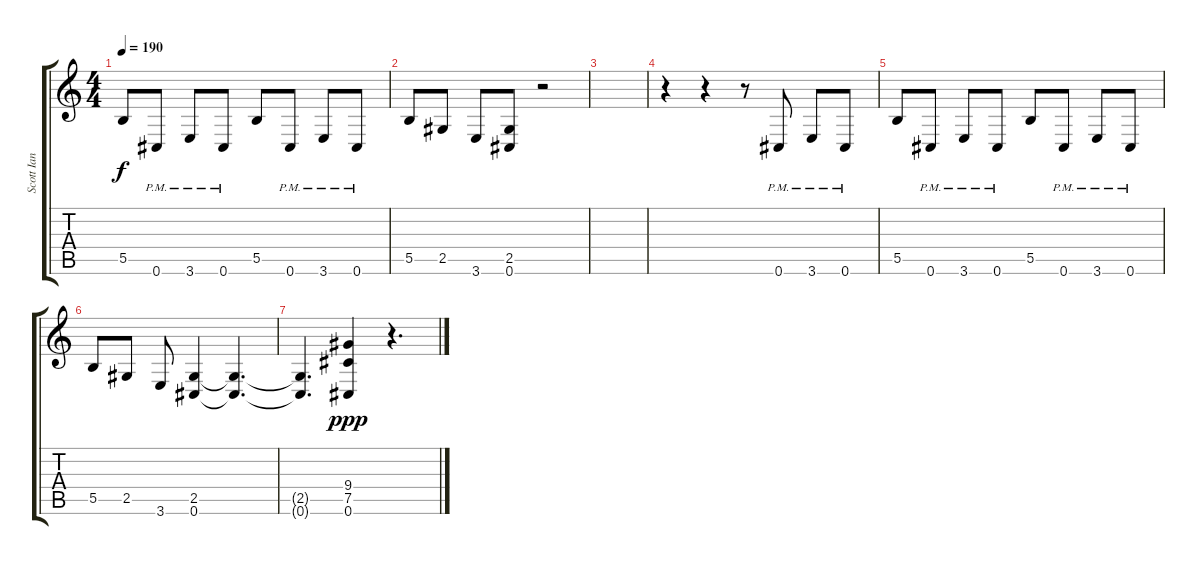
\track ("Scott Ian" "Scott Ian") {instrument distortionguitar}
\staff {score tabs}
\tuning (Db4 Ab3 E3 B2 Gb2 Db2) {hide}
\ts (4 4)
\tempo 190
\clef g2
\ks c
5.5.8{dy f} 0.6{pm}.8 3.6{pm}.8 0.6{pm}.8 5.5.8 0.6{pm}.8 3.6{pm}.8 0.6{pm}.8 |
5.5.8 2.5.8 3.6.8 (2.5 0.6).8 r.2 |
|
r.4 r.4 r.8 0.6{pm}.8 3.6{pm}.8 0.6{pm}.8 |
5.5.8 0.6{pm}.8 3.6{pm}.8 0.6{pm}.8 5.5.8 0.6{pm}.8 3.6{pm}.8 0.6{pm}.8 |
5.5.8 2.5.8 3.6.8 (2.5 0.6).4 (2.5{t} 0.6{t}).4{d} |
(2.5{t} 0.6{t}).4{d} (9.4 7.5 0.6).4{dy ppp} r.4{d}
